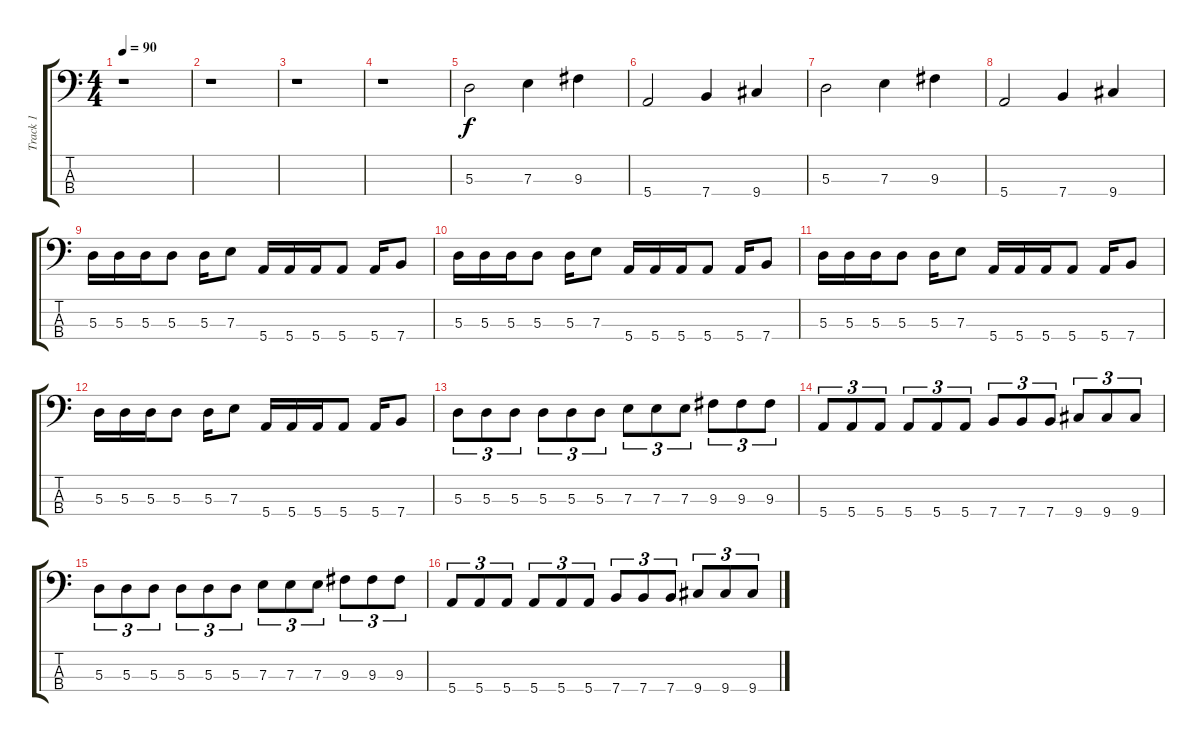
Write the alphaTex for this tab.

\track ("Track 1" "Track 1") {instrument electricbasspick}
\staff {score tabs}
\tuning (G2 D2 A1 E1) {hide}
\ts (4 4)
\tempo 90
\clef f4
\ks c
r.1{dy f instrument electricbasspick} |
r.1 |
r.1 |
r.1 |
5.3.2 7.3.4 9.3.4 |
5.4.2 7.4.4 9.4.4 |
5.3.2 7.3.4 9.3.4 |
5.4.2 7.4.4 9.4.4 |
5.3.16 5.3.16 5.3.16 5.3.8 5.3.16 7.3.8 5.4.16 5.4.16 5.4.16 5.4.8 5.4.16 7.4.8 |
5.3.16 5.3.16 5.3.16 5.3.8 5.3.16 7.3.8 5.4.16 5.4.16 5.4.16 5.4.8 5.4.16 7.4.8 |
5.3.16 5.3.16 5.3.16 5.3.8 5.3.16 7.3.8 5.4.16 5.4.16 5.4.16 5.4.8 5.4.16 7.4.8 |
5.3.16 5.3.16 5.3.16 5.3.8 5.3.16 7.3.8 5.4.16 5.4.16 5.4.16 5.4.8 5.4.16 7.4.8 |
5.3.8{tu (3 2)} 5.3.8{tu (3 2)} 5.3.8{tu (3 2)} 5.3.8{tu (3 2)} 5.3.8{tu (3 2)} 5.3.8{tu (3 2)} 7.3.8{tu (3 2)} 7.3.8{tu (3 2)} 7.3.8{tu (3 2)} 9.3.8{tu (3 2)} 9.3.8{tu (3 2)} 9.3.8{tu (3 2)} |
5.4.8{tu (3 2)} 5.4.8{tu (3 2)} 5.4.8{tu (3 2)} 5.4.8{tu (3 2)} 5.4.8{tu (3 2)} 5.4.8{tu (3 2)} 7.4.8{tu (3 2)} 7.4.8{tu (3 2)} 7.4.8{tu (3 2)} 9.4.8{tu (3 2)} 9.4.8{tu (3 2)} 9.4.8{tu (3 2)} |
5.3.8{tu (3 2)} 5.3.8{tu (3 2)} 5.3.8{tu (3 2)} 5.3.8{tu (3 2)} 5.3.8{tu (3 2)} 5.3.8{tu (3 2)} 7.3.8{tu (3 2)} 7.3.8{tu (3 2)} 7.3.8{tu (3 2)} 9.3.8{tu (3 2)} 9.3.8{tu (3 2)} 9.3.8{tu (3 2)} |
5.4.8{tu (3 2)} 5.4.8{tu (3 2)} 5.4.8{tu (3 2)} 5.4.8{tu (3 2)} 5.4.8{tu (3 2)} 5.4.8{tu (3 2)} 7.4.8{tu (3 2)} 7.4.8{tu (3 2)} 7.4.8{tu (3 2)} 9.4.8{tu (3 2)} 9.4.8{tu (3 2)} 9.4.8{tu (3 2)}
